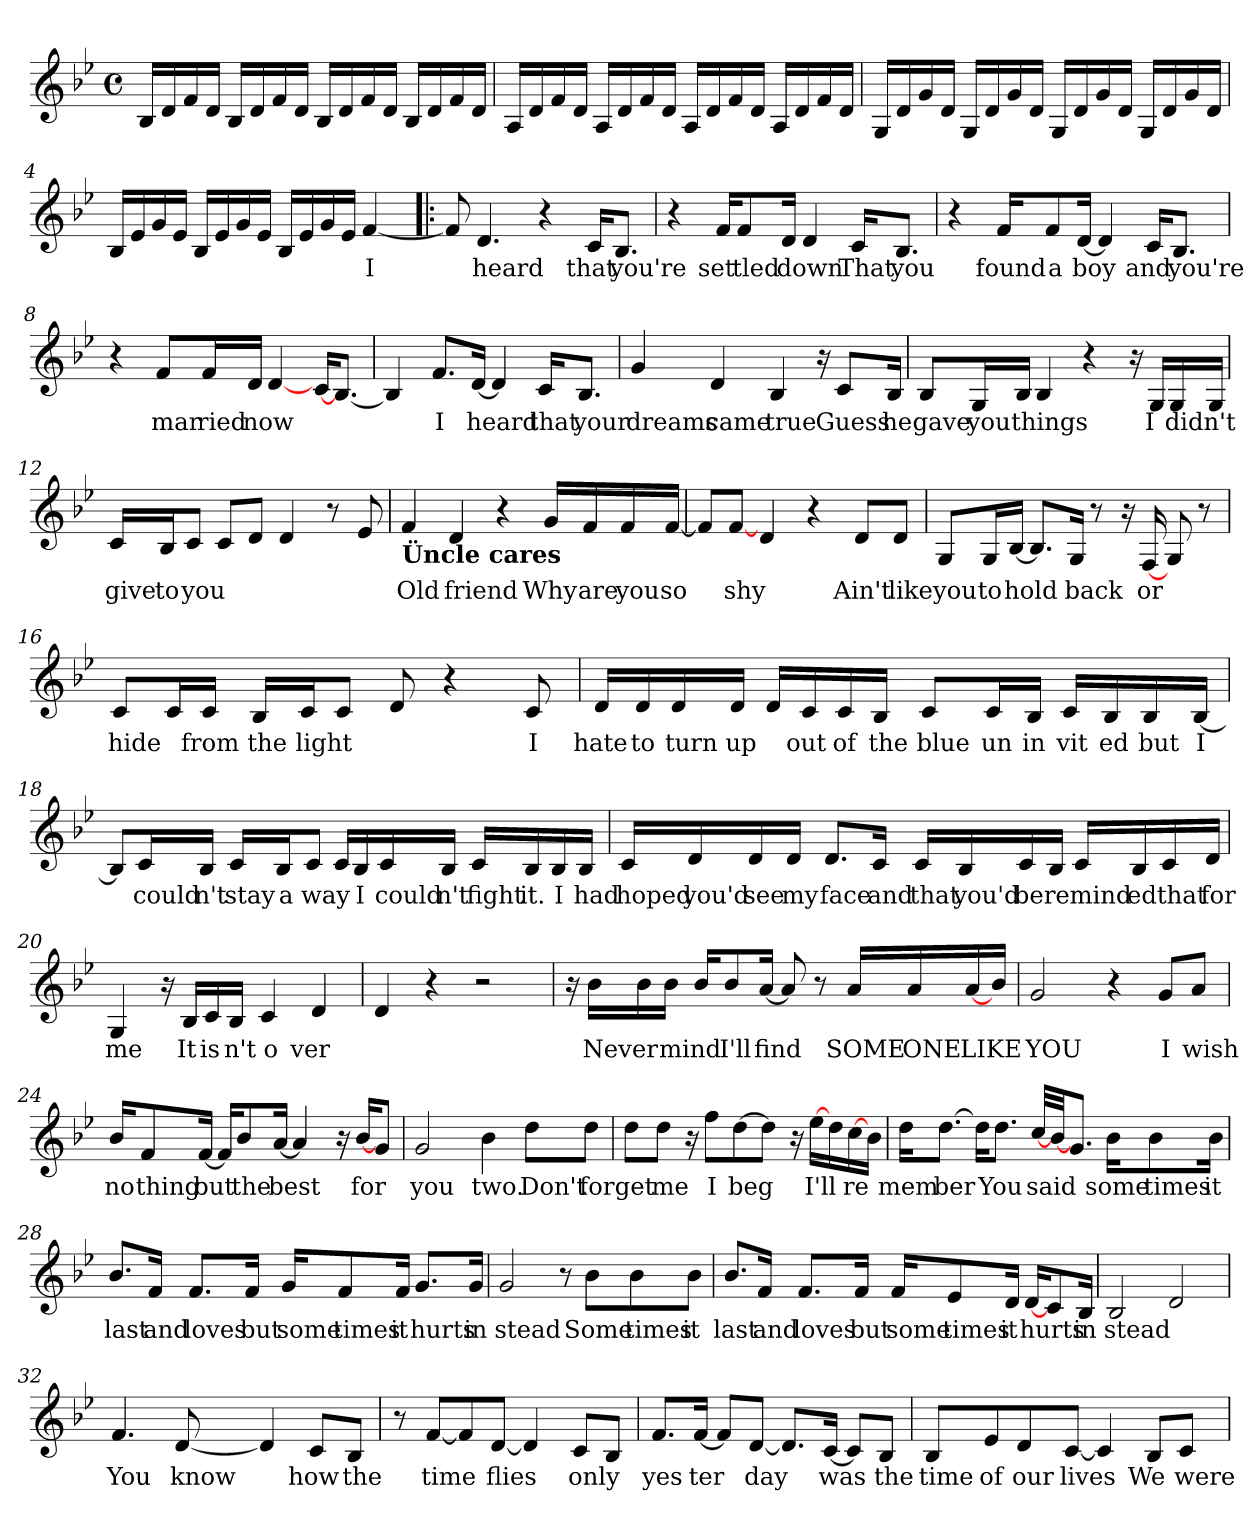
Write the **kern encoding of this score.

**kern	**text
*part1	*part1
*staff1	*staff1
*clefG2	*
*k[b-e-]	*
*B-:	*
*M4/4	*
*met(c)	*
=1	=1
16B-/LL	.
16d/	.
16f/	.
16d/JJ	.
16B-/LL	.
16d/	.
16f/	.
16d/JJ	.
16B-/LL	.
16d/	.
16f/	.
16d/JJ	.
16B-/LL	.
16d/	.
16f/	.
16d/JJ	.
=2	=2
16A/LL	.
16d/	.
16f/	.
16d/JJ	.
16A/LL	.
16d/	.
16f/	.
16d/JJ	.
16A/LL	.
16d/	.
16f/	.
16d/JJ	.
16A/LL	.
16d/	.
16f/	.
16d/JJ	.
!!LO:LB:g=z
=3	=3
16G/LL	.
16d/	.
16g/	.
16d/JJ	.
16G/LL	.
16d/	.
16g/	.
16d/JJ	.
16G/LL	.
16d/	.
16g/	.
16d/JJ	.
16G/LL	.
16d/	.
16g/	.
16d/JJ	.
=4	=4
16B-/LL	.
16e-/	.
16g/	.
16e-/JJ	.
16B-/LL	.
16e-/	.
16g/	.
16e-/JJ	.
16B-/LL	.
16e-/	.
16g/	.
16e-/JJ	.
[4f/	I
!!LO:LB:g=z
=5!|:	=5!|:
8f/]	.
4.d/	heard
4r	.
16c/KL	that
8.B-/J	you're
=6	=6
4r	.
16f/KL	set
8f/	tled
16d/Jk	down
4d/	.
16c/KL	That
8.B-/J	you
=7	=7
4r	.
16f/KL	found
8f/	a
[16d/Jk	boy
4d/]	.
16c/KL	and
8.B-/J	you're
!!LO:LB:g=z
=8	=8
4r	.
8f/L	mar
16f/L	ried
16d/JJ	now
[4d/	.
[16c/KL	.
[8.B-/J	.
=9	=9
4B-/]	.
8.f/L	I
[16d/Jk	heard
4d/]	.
16c/KL	that
8.B-/J	your
=10	=10
4g/	dreams
4d/	came
4B-/	true
16r	.
8c/L	Guess
16B-/Jk	he
!!LO:LB:g=z
=11	=11
8B-/L	gave
16G/L	you
16B-/JJ	things
4B-/	.
4r	.
16r	.
16G/LL	I
16G/	did
16G/JJ	n't
=12	=12
16c/LL	give
16B-/J	to
8c/J	you
8c/L	.
8d/J	.
4d/	.
8r	.
8e-/	.
=13	=13
!LO:TX:b:B:t=Üncle cares	!
4f/	Old
4d/	friend
4r	.
16g/LL	Why
16f/	are
16f/	you
[16f/JJ	so
!!LO:LB:g=z
=14	=14
8f/L]	.
[8f/J	shy
4d/	.
4r	.
8d/L	Ain't
8d/J	like
=15	=15
8G/L	you
16G/L	to
[16B-/JJ	hold
8.B-/L]	.
16G/Jk	back
8r	.
16r	.
[16F/	or
8G/	.
8r	.
!!LO:LB:g=z
=16	=16
8c/L	hide
16c/L	.
16c/JJ	from
16B-/LL	the
16c/J	light
8c/J	.
8d/	.
4r	.
8c/	I
=17	=17
16d/LL	hate
16d/	to
16d/	turn
16d/JJ	up
16d/LL	.
16c/	out
16c/	of
16B-/JJ	the
8c/L	blue
16c/L	un
16B-/JJ	in
16c/LL	vit
16B-/	ed
16B-/	but
[16B-/JJ	I
!!LO:PB:g=z
=18	=18
8B-/L]	.
16c/L	could
16B-/JJ	n't
16c/LL	stay
16B-/J	a
8c/J	way
16c/LL	.
16B-/	I
16c/	could
16B-/JJ	n't
16c/LL	fight
16B-/	it.
16B-/	I
16B-/JJ	had
!!LO:LB:g=z
=19	=19
16c/LL	hoped
16d/	you'd
16d/	see
16d/JJ	my
8.d/L	face
16c/Jk	and
16c/LL	that
16B-/	you'd
16c/	be
16B-/JJ	re
16c/LL	mind
16B-/	ed
16c/	that
16d/JJ	for
=20	=20
4G/	me
16r	.
16B-/LL	It
16c/	is
16B-/JJ	n't
4c/	o
4d/	ver
!!LO:LB:g=z
=21	=21
4d/	.
4r	.
2r	.
=22	=22
16r	.
16b-\LL	Nev
16b-\	er
16b-\JJ	mind
16b-/KL	.
8b-/	I'll
[16a/Jk	find
8a/]	.
8r	.
16a/LL	SOME
16a/	ONE
[16a/	LIKE
16b-/JJ	.
=23	=23
2g/	YOU
4r	.
8g/L	I
8a/J	wish
!!LO:LB:g=z
=24	=24
16b-/KL	no
8f/	thing
[16f/Jk	but
16f/KL]	.
8b-/	the
[16a/Jk	best
4a/]	.
16r	.
[16b-/KL	for
8g/J	.
=25	=25
2g/	you
4b-\	two.
8dd\L	Don't
8dd\J	for
=26	=26
8dd\L	get
8dd\J	me
16r	.
8ff\L	I
[8dd\	beg
8dd\J]	.
16r	.
[16ee-\LL	I'll
16dd\	.
[16cc\	re
16b-\JJ	.
!!LO:LB:g=z
=27	=27
16dd\KL	mem
[8.dd\J	ber
16dd\KL]	.
8.dd\J	You
[32cc/LLL	said
[32b-/JJ	.
8.g/J	.
16b-\KL	some
8b-\	times
16b-\Jk	it
=28	=28
8.b-/L	last
16f/Jk	and
8.f/L	loves
16f/Jk	but
16g/KL	some
8f/	times
16f/Jk	it
8.g/L	hurts
16g/Jk	in
!!LO:LB:g=z
=29	=29
2g/	stead
8r	.
8b-\L	Some
8b-\	times
8b-\J	it
=30	=30
8.b-/L	last
16f/Jk	and
8.f/L	loves
16f/Jk	but
16f/KL	some
8e-/	times
16d/Jk	it
[16d/KL	hurts
8c/	.
16B-/Jk	in
=31	=31
2B-/	stead
2d/	.
!!LO:LB:g=z
=32	=32
4.f/	You
[8d/	know
4d/]	.
8c/L	how
8B-/J	the
=33	=33
8r	.
[8f/L	time
8f/]	.
[8d/J	flies
4d/]	.
8c/L	only
8B-/J	.
=34	=34
8.f/L	yes
[16f/Jk	ter
8f/L]	.
[8d/J	day
8.d/L]	.
[16c/Jk	was
8c/L]	.
8B-/J	the
!!LO:LB:g=z
=35	=35
8B-/L	time
8e-/	of
8d/	our
[8c/J	lives
4c/]	.
8B-/L	We
8c/J	were
=	=
*-	*-
